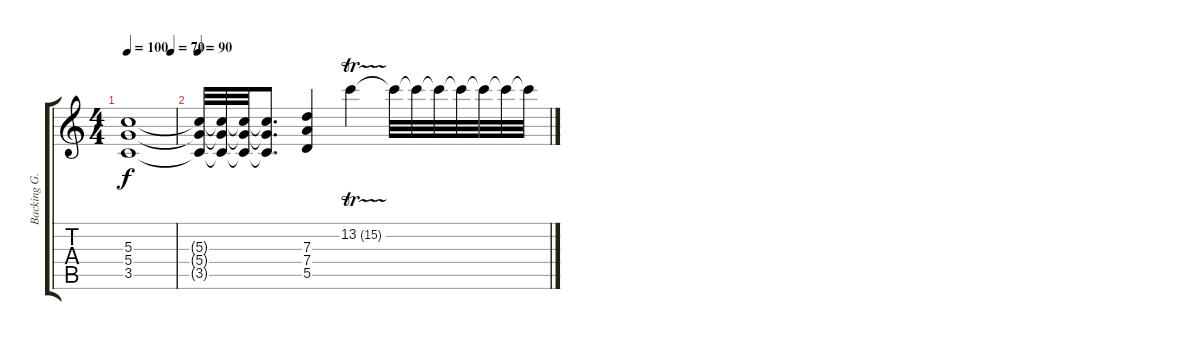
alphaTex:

\track ("Backing G. 2" "Backing G.") {instrument overdrivenguitar}
\staff {score tabs}
\tuning (E4 B3 G3 D3 A2 E2) {hide}
\ts (4 4)
\tempo (70 0.90625)
\tempo 100
\clef g2
\ks c
(5.3 5.4 3.5).1{dy f} |
\tempo 70
\tempo 90
(5.3{t} 5.4{t} 3.5{t}).32 (5.3{t} 5.4{t} 3.5{t}).32 (5.3{t} 5.4{t} 3.5{t}).32 (5.3{t} 5.4{t} 3.5{t}).8{d} (7.3 7.4 5.5).4 13.2{tr (15 64)}.4 13.2{t}.32 13.2{t}.32 13.2{t}.32 13.2{t}.32 13.2{t}.32 13.2{t}.32 13.2{t}.32
